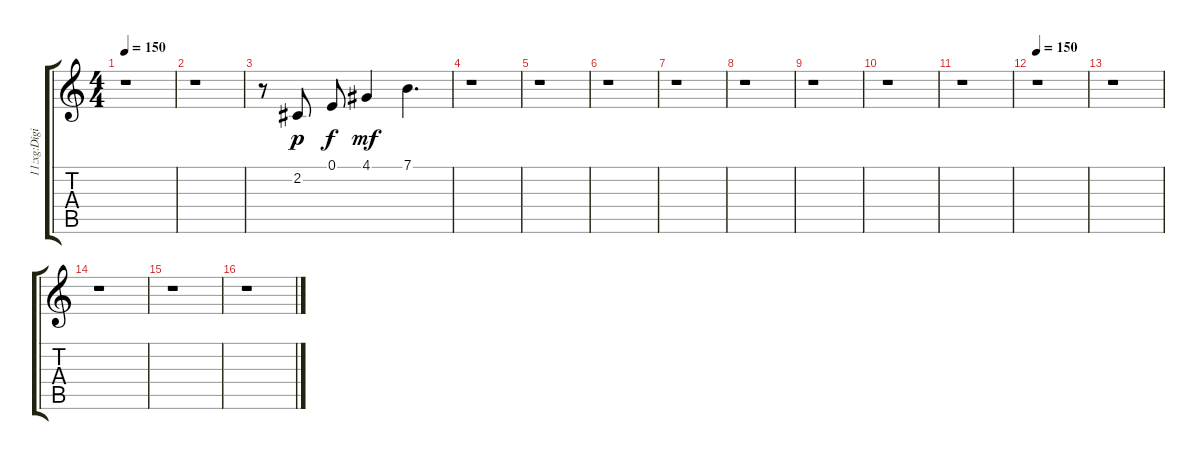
\track ("11:xg:DigiBell" "11:xg:Digi") {instrument fx3crystal}
\staff {score tabs}
\tuning (E4 B3 G3 D3 A2 E2) {hide}
\ts (4 4)
\tempo 150
\clef g2
\ks c
r.1{dy f} |
r.1 |
r.8 2.2.8{dy p} 0.1.8{dy f} 4.1.4{dy mf} 7.1.4{d} |
r.1 |
r.1 |
r.1 |
r.1 |
r.1 |
r.1 |
r.1 |
r.1 |
\tempo 150
r.1 |
r.1 |
r.1 |
r.1 |
r.1
